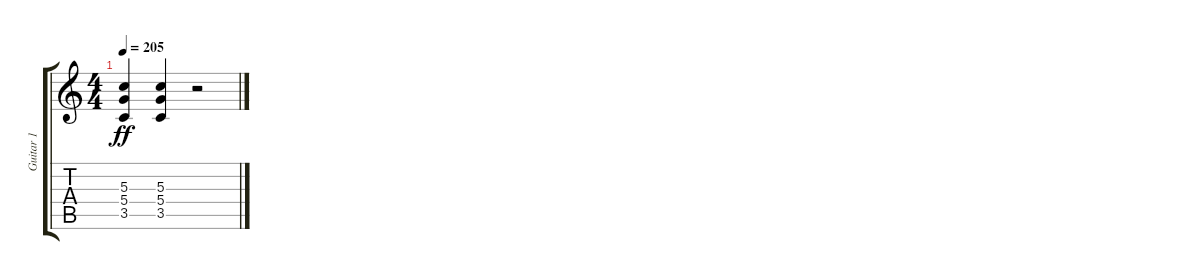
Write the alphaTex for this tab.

\track ("Guitar 1" "Guitar 1") {instrument distortionguitar}
\staff {score tabs}
\tuning (E4 B3 G3 D3 A2 E2) {hide}
\ts (4 4)
\tempo 205
\clef g2
\ks c
(5.3 5.4 3.5).4{dy ff} (5.3 5.4 3.5).4 r.2
